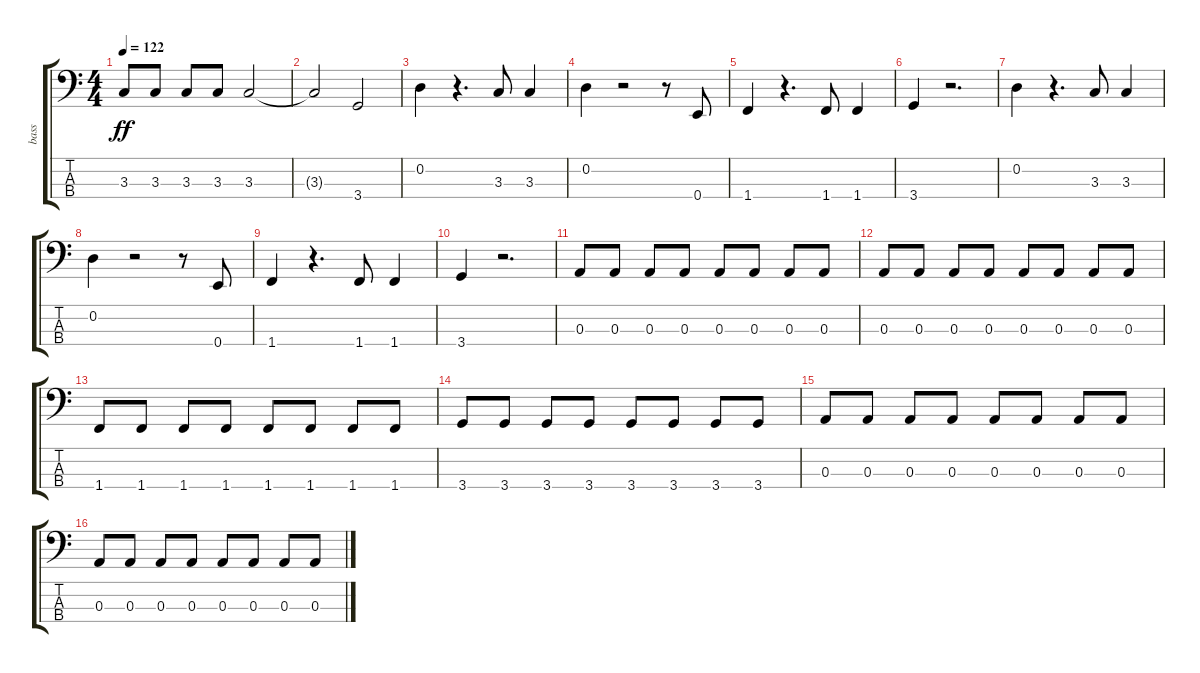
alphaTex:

\track ("bass" "bass") {instrument electricbassfinger}
\staff {score tabs}
\tuning (G2 D2 A1 E1) {hide}
\ts (4 4)
\tempo 122
\clef f4
\ks c
3.3.8{dy ff} 3.3.8 3.3.8 3.3.8 3.3.2 |
3.3{t}.2 3.4.2 |
0.2.4 r.4{d} 3.3.8 3.3.4 |
0.2.4 r.2 r.8 0.4.8 |
1.4.4 r.4{d} 1.4.8 1.4.4 |
3.4.4 r.2{d} |
0.2.4 r.4{d} 3.3.8 3.3.4 |
0.2.4 r.2 r.8 0.4.8 |
1.4.4 r.4{d} 1.4.8 1.4.4 |
3.4.4 r.2{d} |
0.3.8 0.3.8 0.3.8 0.3.8 0.3.8 0.3.8 0.3.8 0.3.8 |
0.3.8 0.3.8 0.3.8 0.3.8 0.3.8 0.3.8 0.3.8 0.3.8 |
1.4.8 1.4.8 1.4.8 1.4.8 1.4.8 1.4.8 1.4.8 1.4.8 |
3.4.8 3.4.8 3.4.8 3.4.8 3.4.8 3.4.8 3.4.8 3.4.8 |
0.3.8 0.3.8 0.3.8 0.3.8 0.3.8 0.3.8 0.3.8 0.3.8 |
0.3.8 0.3.8 0.3.8 0.3.8 0.3.8 0.3.8 0.3.8 0.3.8
